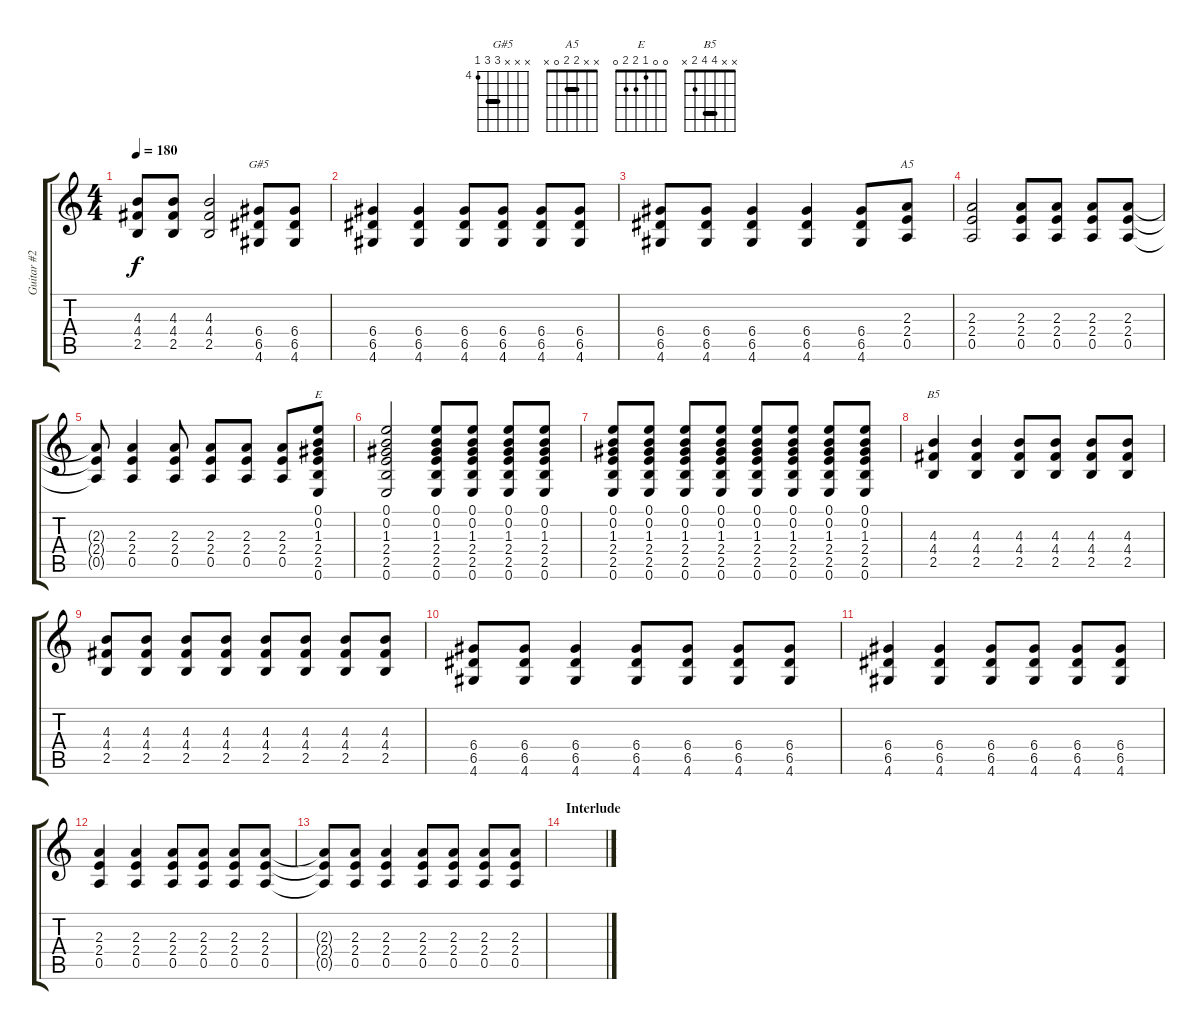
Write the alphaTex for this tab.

\track ("Guitar #2" "Guitar #2") {instrument distortionguitar}
\staff {score tabs}
\tuning (E4 B3 G3 D3 A2 E2) {hide}
\chord ("G#5" x x x 6 6 4) {firstfret 4 barre 6}
\chord ("A5" x x 2 2 0 x) {barre 2}
\chord ("E" 0 0 1 2 2 0)
\chord ("B5" x x 4 4 2 x) {barre 4}
\ts (4 4)
\tempo 180
\clef g2
\ks c
(4.3 4.4 2.5).8{dy f} (4.3 4.4 2.5).8 (4.3 4.4 2.5).2 (6.4 6.5 4.6).8{ch "G#5"} (6.4 6.5 4.6).8 |
(6.4 6.5 4.6).4 (6.4 6.5 4.6).4 (6.4 6.5 4.6).8 (6.4 6.5 4.6).8 (6.4 6.5 4.6).8 (6.4 6.5 4.6).8 |
(6.4 6.5 4.6).8 (6.4 6.5 4.6).8 (6.4 6.5 4.6).4 (6.4 6.5 4.6).4 (6.4 6.5 4.6).8 (2.3 2.4 0.5).8{ch "A5"} |
(2.3 2.4 0.5).2 (2.3 2.4 0.5).8 (2.3 2.4 0.5).8 (2.3 2.4 0.5).8 (2.3 2.4 0.5).8 |
(2.3{t} 2.4{t} 0.5{t}).8 (2.3 2.4 0.5).4 (2.3 2.4 0.5).8 (2.3 2.4 0.5).8 (2.3 2.4 0.5).8 (2.3 2.4 0.5).8 (0.1 0.2 1.3 2.4 2.5 0.6).8{ch "E"} |
(0.1 0.2 1.3 2.4 2.5 0.6).2 (0.1 0.2 1.3 2.4 2.5 0.6).8 (0.1 0.2 1.3 2.4 2.5 0.6).8 (0.1 0.2 1.3 2.4 2.5 0.6).8 (0.1 0.2 1.3 2.4 2.5 0.6).8 |
(0.1 0.2 1.3 2.4 2.5 0.6).8 (0.1 0.2 1.3 2.4 2.5 0.6).8 (0.1 0.2 1.3 2.4 2.5 0.6).8 (0.1 0.2 1.3 2.4 2.5 0.6).8 (0.1 0.2 1.3 2.4 2.5 0.6).8 (0.1 0.2 1.3 2.4 2.5 0.6).8 (0.1 0.2 1.3 2.4 2.5 0.6).8 (0.1 0.2 1.3 2.4 2.5 0.6).8 |
(4.3 4.4 2.5).4{ch "B5"} (4.3 4.4 2.5).4 (4.3 4.4 2.5).8 (4.3 4.4 2.5).8 (4.3 4.4 2.5).8 (4.3 4.4 2.5).8 |
(4.3 4.4 2.5).8 (4.3 4.4 2.5).8 (4.3 4.4 2.5).8 (4.3 4.4 2.5).8 (4.3 4.4 2.5).8 (4.3 4.4 2.5).8 (4.3 4.4 2.5).8 (4.3 4.4 2.5).8 |
(6.4 6.5 4.6).8 (6.4 6.5 4.6).8 (6.4 6.5 4.6).4 (6.4 6.5 4.6).8 (6.4 6.5 4.6).8 (6.4 6.5 4.6).8 (6.4 6.5 4.6).8 |
(6.4 6.5 4.6).4 (6.4 6.5 4.6).4 (6.4 6.5 4.6).8 (6.4 6.5 4.6).8 (6.4 6.5 4.6).8 (6.4 6.5 4.6).8 |
(2.3 2.4 0.5).4 (2.3 2.4 0.5).4 (2.3 2.4 0.5).8 (2.3 2.4 0.5).8 (2.3 2.4 0.5).8 (2.3 2.4 0.5).8 |
(2.3{t} 2.4{t} 0.5{t}).8 (2.3 2.4 0.5).8 (2.3 2.4 0.5).4 (2.3 2.4 0.5).8 (2.3 2.4 0.5).8 (2.3 2.4 0.5).8 (2.3 2.4 0.5).8 |
\section ("" "Interlude")
